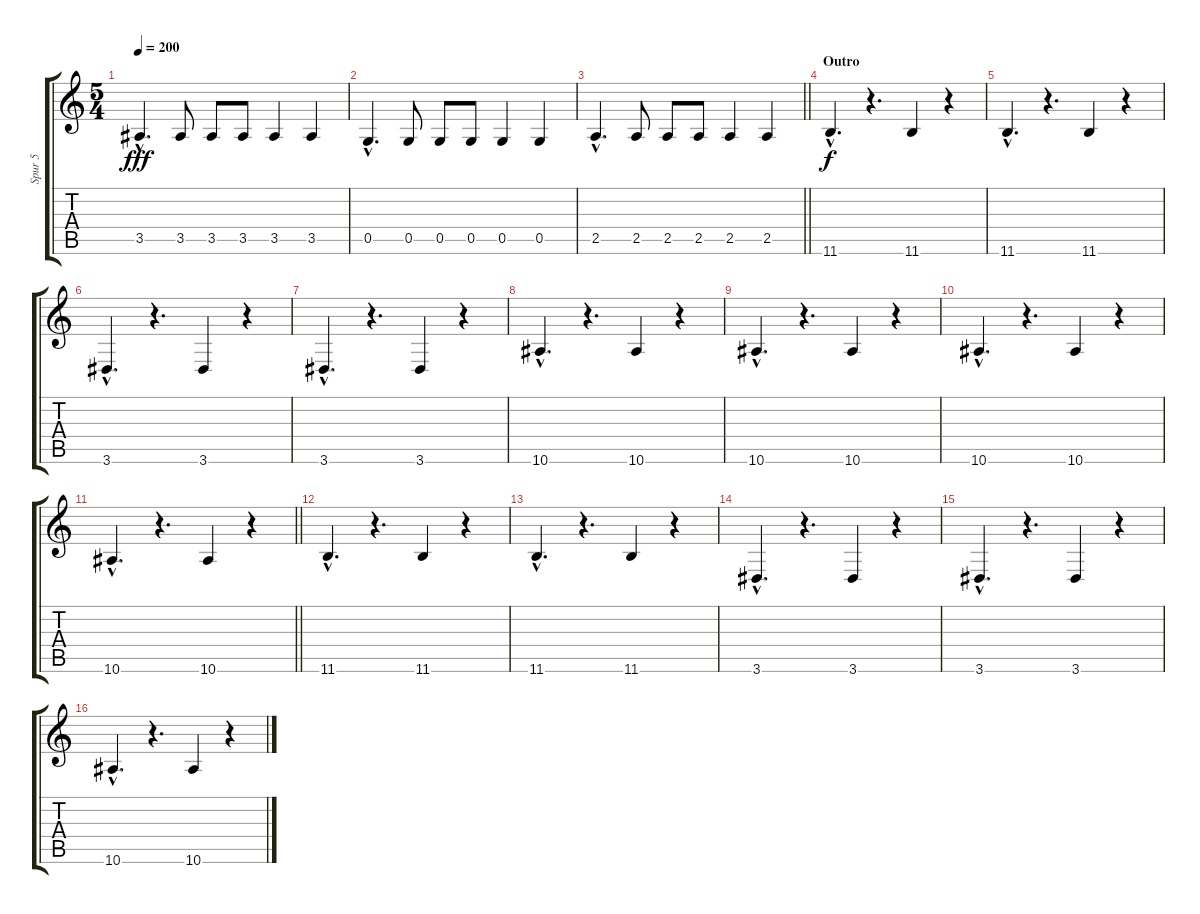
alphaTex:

\track ("Spur 5" "Spur 5") {instrument electricbasspick}
\staff {score tabs}
\tuning (D4 A3 F3 C3 G2 C2) {hide}
\ts (5 4)
\tempo 200
\clef g2
\ks c
3.5{hac}.4{d dy fff} 3.5.8 3.5.8 3.5.8 3.5.4 3.5.4 |
0.5{hac}.4{d} 0.5.8 0.5.8 0.5.8 0.5.4 0.5.4 |
\barLineRight lightlight
2.5{hac}.4{d} 2.5.8 2.5.8 2.5.8 2.5.4 2.5.4 |
\section ("" "Outro")
11.6{hac}.4{d dy f} r.4{d} 11.6.4 r.4 |
11.6{hac}.4{d} r.4{d} 11.6.4 r.4 |
3.6{hac}.4{d} r.4{d} 3.6.4 r.4 |
3.6{hac}.4{d} r.4{d} 3.6.4 r.4 |
10.6{hac}.4{d} r.4{d} 10.6.4 r.4 |
10.6{hac}.4{d} r.4{d} 10.6.4 r.4 |
10.6{hac}.4{d} r.4{d} 10.6.4 r.4 |
\barLineRight lightlight
10.6{hac}.4{d} r.4{d} 10.6.4 r.4 |
11.6{hac}.4{d} r.4{d} 11.6.4 r.4 |
11.6{hac}.4{d} r.4{d} 11.6.4 r.4 |
3.6{hac}.4{d} r.4{d} 3.6.4 r.4 |
3.6{hac}.4{d} r.4{d} 3.6.4 r.4 |
10.6{hac}.4{d} r.4{d} 10.6.4 r.4
